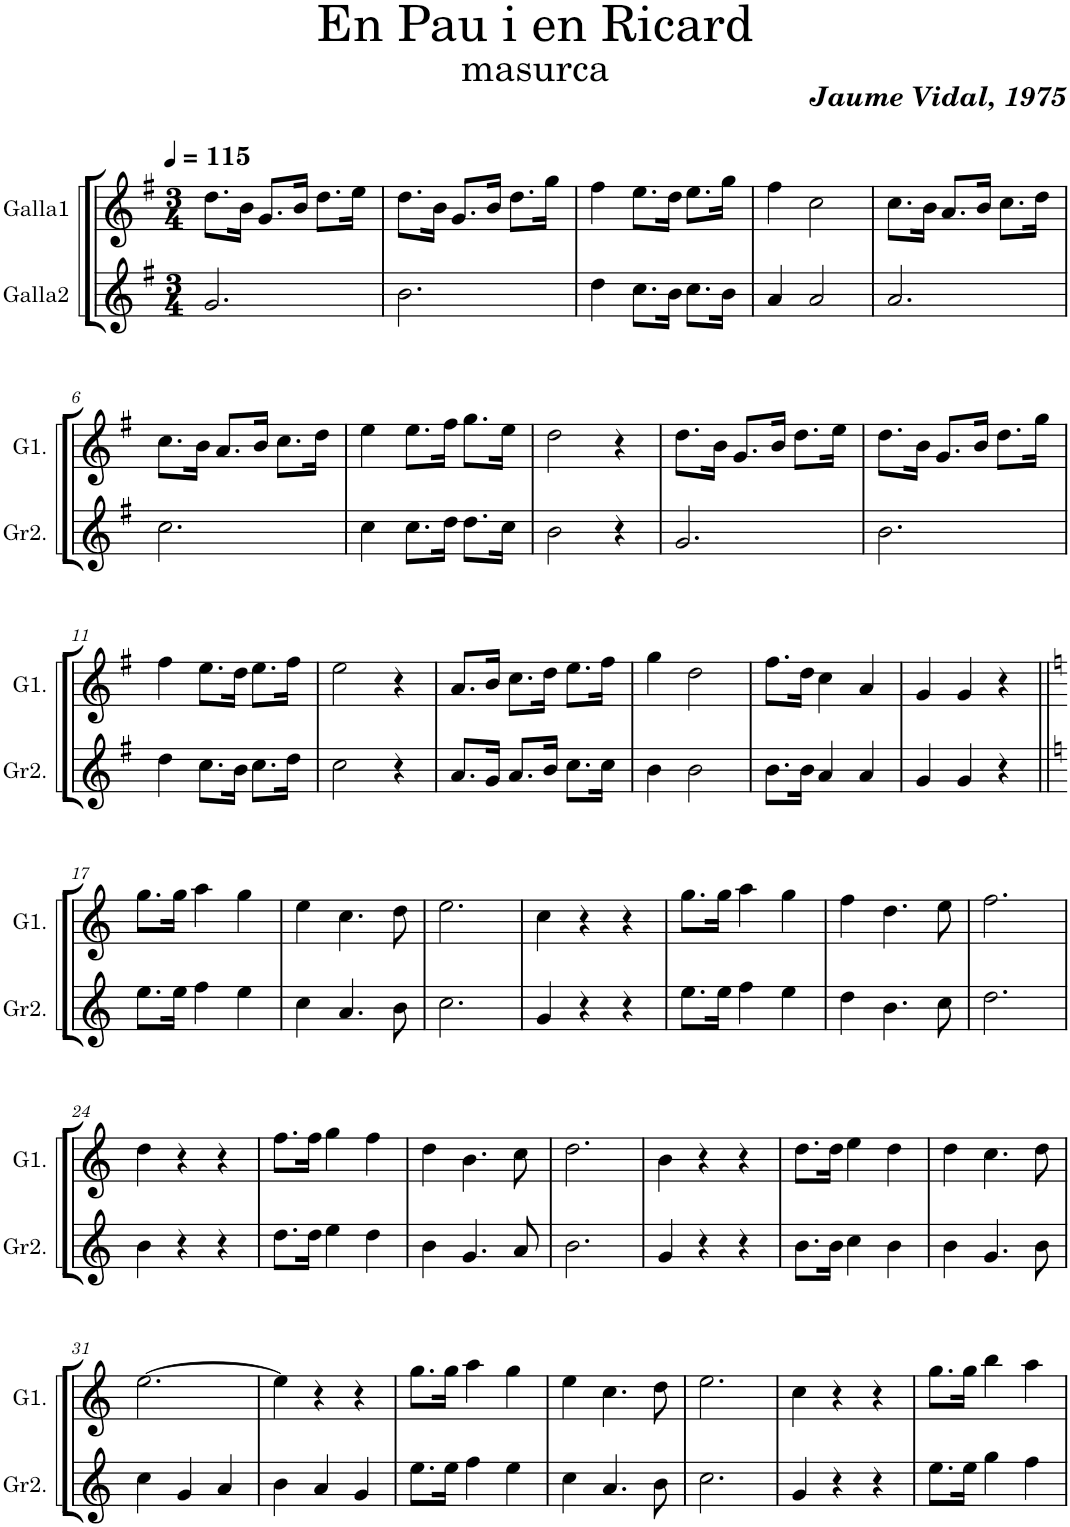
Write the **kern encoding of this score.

**kern	**kern
*part2	*part1
*staff2	*staff1
*I"Galla2	*I"Galla1
*	*I'G1.
*clefG2	*clefG2
*k[f#]	*k[f#]
*M3/4	*M3/4
*MM115	*MM115
=1	=1
2.g/	8.dd\L
.	16b\Jk
.	8.g/L
.	16b/Jk
.	8.dd\L
.	16ee\Jk
=2	=2
2.b\	8.dd\L
.	16b\Jk
.	8.g/L
.	16b/Jk
.	8.dd\L
.	16gg\Jk
=3	=3
4dd\	4ff#\
8.cc\L	8.ee\L
16b\Jk	16dd\Jk
8.cc\L	8.ee\L
16b\Jk	16gg\Jk
=4	=4
4a/	4ff#\
2a/	2cc\
=5	=5
2.a/	8.cc\L
.	16b\Jk
.	8.a/L
.	16b/Jk
.	8.cc\L
.	16dd\Jk
!!LO:LB:g=z
=6	=6
2.cc\	8.cc\L
.	16b\Jk
.	8.a/L
.	16b/Jk
.	8.cc\L
.	16dd\Jk
=7	=7
4cc\	4ee\
8.cc\L	8.ee\L
16dd\Jk	16ff#\Jk
8.dd\L	8.gg\L
16cc\Jk	16ee\Jk
=8	=8
2b\	2dd\
4r	4r
=9	=9
2.g/	8.dd\L
.	16b\Jk
.	8.g/L
.	16b/Jk
.	8.dd\L
.	16ee\Jk
=10	=10
2.b\	8.dd\L
.	16b\Jk
.	8.g/L
.	16b/Jk
.	8.dd\L
.	16gg\Jk
!!LO:LB:g=z
=11	=11
4dd\	4ff#\
8.cc\L	8.ee\L
16b\Jk	16dd\Jk
8.cc\L	8.ee\L
16dd\Jk	16ff#\Jk
=12	=12
2cc\	2ee\
4r	4r
=13	=13
8.a/L	8.a/L
16g/Jk	16b/Jk
8.a/L	8.cc\L
16b/Jk	16dd\Jk
8.cc\L	8.ee\L
16cc\Jk	16ff#\Jk
=14	=14
4b\	4gg\
2b\	2dd\
=15	=15
8.b\L	8.ff#\L
16b\Jk	16dd\Jk
4a/	4cc\
4a/	4a/
=16	=16
4g/	4g/
4g/	4g/
4r	4r
!!LO:LB:g=z
=17||	=17||
*k[]	*k[]
8.ee\L	8.gg\L
16ee\Jk	16gg\Jk
4ff\	4aa\
4ee\	4gg\
=18	=18
4cc\	4ee\
4.a/	4.cc\
8b\	8dd\
=19	=19
2.cc\	2.ee\
=20	=20
4g/	4cc\
4r	4r
4r	4r
=21	=21
8.ee\L	8.gg\L
16ee\Jk	16gg\Jk
4ff\	4aa\
4ee\	4gg\
=22	=22
4dd\	4ff\
4.b\	4.dd\
8cc\	8ee\
=23	=23
2.dd\	2.ff\
!!LO:LB:g=z
=24	=24
4b\	4dd\
4r	4r
4r	4r
=25	=25
8.dd\L	8.ff\L
16dd\Jk	16ff\Jk
4ee\	4gg\
4dd\	4ff\
=26	=26
4b\	4dd\
4.g/	4.b\
8a/	8cc\
=27	=27
2.b\	2.dd\
=28	=28
4g/	4b\
4r	4r
4r	4r
=29	=29
8.b\L	8.dd\L
16b\Jk	16dd\Jk
4cc\	4ee\
4b\	4dd\
=30	=30
4b\	4dd\
4.g/	4.cc\
8b\	8dd\
!!LO:LB:g=z
=31	=31
4cc\	[2.ee\
4g/	.
4a/	.
=32	=32
4b\	4ee\]
4a/	4r
4g/	4r
=33	=33
8.ee\L	8.gg\L
16ee\Jk	16gg\Jk
4ff\	4aa\
4ee\	4gg\
=34	=34
4cc\	4ee\
4.a/	4.cc\
8b\	8dd\
=35	=35
2.cc\	2.ee\
=36	=36
4g/	4cc\
4r	4r
4r	4r
=37	=37
8.ee\L	8.gg\L
16ee\Jk	16gg\Jk
4gg\	4bb\
4ff\	4aa\
=	=
*-	*-
